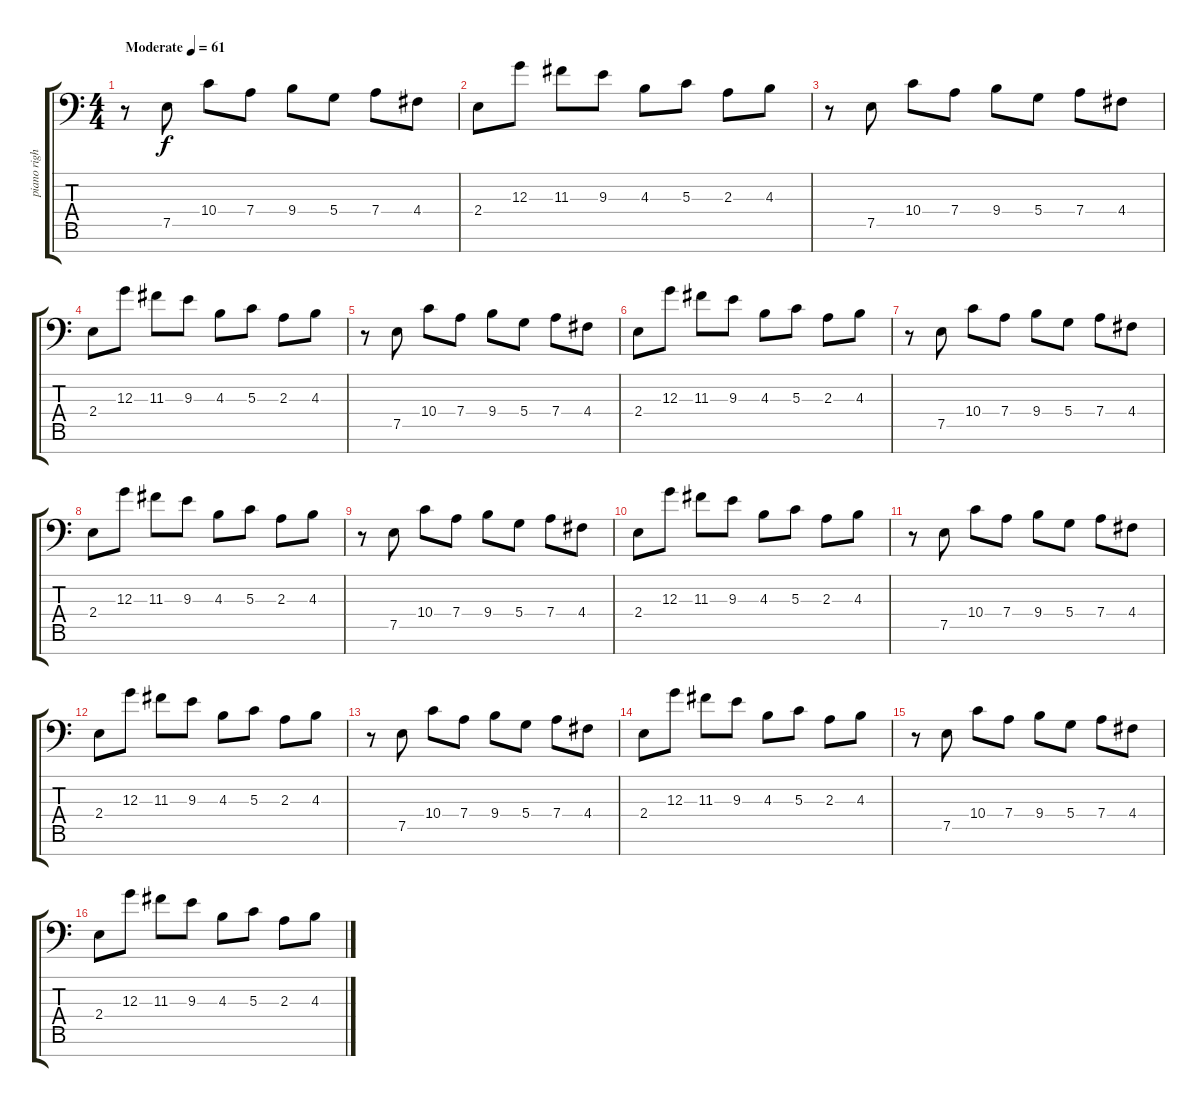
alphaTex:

\track ("piano right hand" "piano righ") {instrument acousticgrandpiano}
\staff {score tabs}
\tuning (E4 B3 G3 D3 A2 E2 C-1) {hide}
\ts (4 4)
\tempo (61 "Moderate")
\clef f4
\ks c
r.8{dy f instrument acousticgrandpiano} 7.5.8 10.4.8 7.4.8 9.4.8 5.4.8 7.4.8 4.4.8 |
2.4.8 12.3.8 11.3.8 9.3.8 4.3.8 5.3.8 2.3.8 4.3.8 |
r.8 7.5.8 10.4.8 7.4.8 9.4.8 5.4.8 7.4.8 4.4.8 |
2.4.8 12.3.8 11.3.8 9.3.8 4.3.8 5.3.8 2.3.8 4.3.8 |
r.8 7.5.8 10.4.8 7.4.8 9.4.8 5.4.8 7.4.8 4.4.8 |
2.4.8 12.3.8 11.3.8 9.3.8 4.3.8 5.3.8 2.3.8 4.3.8 |
r.8 7.5.8 10.4.8 7.4.8 9.4.8 5.4.8 7.4.8 4.4.8 |
2.4.8 12.3.8 11.3.8 9.3.8 4.3.8 5.3.8 2.3.8 4.3.8 |
r.8 7.5.8 10.4.8 7.4.8 9.4.8 5.4.8 7.4.8 4.4.8 |
2.4.8 12.3.8 11.3.8 9.3.8 4.3.8 5.3.8 2.3.8 4.3.8 |
r.8 7.5.8 10.4.8 7.4.8 9.4.8 5.4.8 7.4.8 4.4.8 |
2.4.8 12.3.8 11.3.8 9.3.8 4.3.8 5.3.8 2.3.8 4.3.8 |
r.8 7.5.8 10.4.8 7.4.8 9.4.8 5.4.8 7.4.8 4.4.8 |
2.4.8 12.3.8 11.3.8 9.3.8 4.3.8 5.3.8 2.3.8 4.3.8 |
r.8 7.5.8 10.4.8 7.4.8 9.4.8 5.4.8 7.4.8 4.4.8 |
2.4.8 12.3.8 11.3.8 9.3.8 4.3.8 5.3.8 2.3.8 4.3.8
